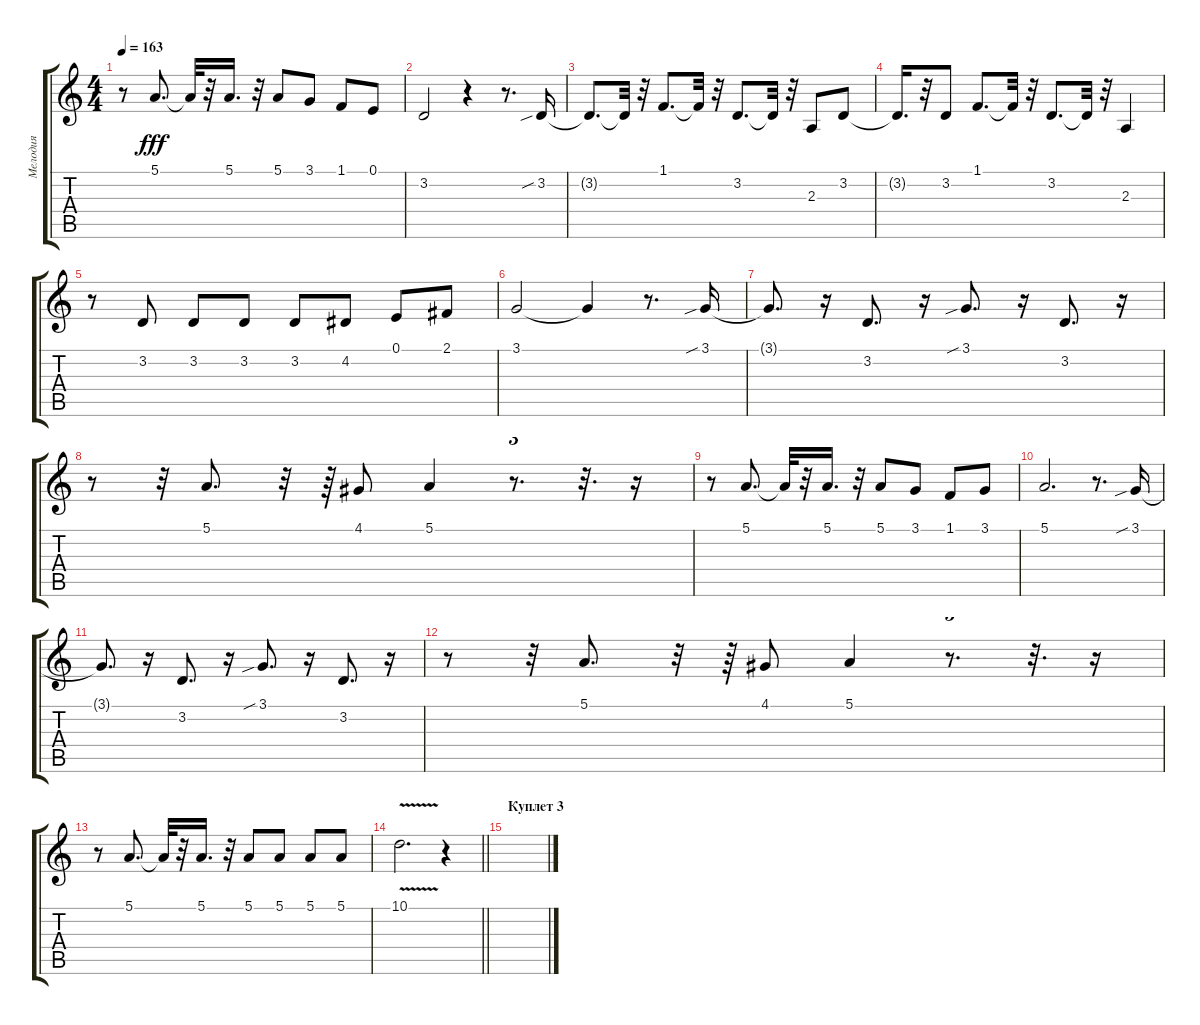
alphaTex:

\track ("Мелодия" "Мелодия") {instrument tuba}
\staff {score tabs}
\tuning (E4 B3 G3 D3 A2 E2) {hide}
\ts (4 4)
\tempo 163
\clef g2
\ks c
r.8{dy fff} 5.1.8{d} 5.1{t}.32 r.32 5.1.16{d} r.32 5.1.8 3.1.8 1.1.8 0.1.8 |
3.2.2 r.4 r.8{d} 3.2{sib}.16 |
3.2{t}.8{d} 3.2{t}.32 r.32 1.1.8{d} 1.1{t}.32 r.32 3.2.8{d} 3.2{t}.32 r.32 2.3.8 3.2.8 |
3.2{t}.16{d} r.32 3.2.8 1.1.8{d} 1.1{t}.32 r.32 3.2.8{d} 3.2{t}.32 r.32 2.3.4 |
r.8 3.2.8 3.2.8 3.2.8 3.2.8 4.2.8 0.1.8 2.1.8 |
3.1.2 3.1{t}.4 r.8{d} 3.1{sib}.16 |
3.1{t}.8{d} r.16 3.2.8{d} r.16 3.1{sib}.8{d} r.16 3.2.8{d} r.16 |
r.8 r.32 5.1.8{d} r.32 r.64 4.1.8 5.1.4 r.8{d tu (3 2)} r.32{d} r.16 |
r.8 5.1.8{d} 5.1{t}.32 r.32 5.1.16{d} r.32 5.1.8 3.1.8 1.1.8 3.1.8 |
5.1.2{d} r.8{d} 3.1{sib}.16 |
3.1{t}.8{d} r.16 3.2.8{d} r.16 3.1{sib}.8{d} r.16 3.2.8{d} r.16 |
r.8 r.32 5.1.8{d} r.32 r.64 4.1.8 5.1.4 r.8{d tu (3 2)} r.32{d} r.16 |
r.8 5.1.8{d} 5.1{t}.32 r.32 5.1.16{d} r.32 5.1.8 5.1.8 5.1.8 5.1.8 |
\barLineRight lightlight
10.1{v}.2{d} r.4 |
\section ("" "Куплет 3")
